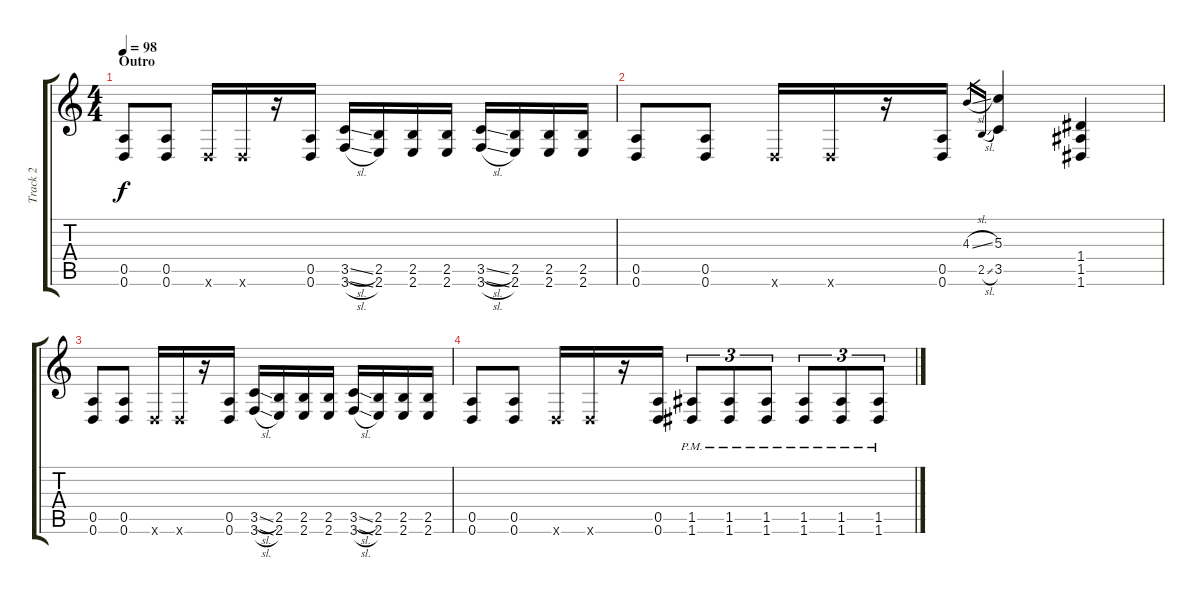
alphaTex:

\track ("Track 2" "Track 2") {instrument distortionguitar}
\staff {score tabs}
\tuning (E4 B3 G3 D3 A2 D2) {hide}
\ts (4 4)
\section ("" "Outro")
\tempo 98
\clef g2
\ks c
(0.5 0.6).8{dy f} (0.5 0.6).8 0.6{x}.16 0.6{x}.16 r.16 (0.5 0.6).16 (3.5{sl} 3.6{sl}).16 (2.5 2.6).16 (2.5 2.6).16 (2.5 2.6).16 (3.5{sl} 3.6{sl}).16 (2.5 2.6).16 (2.5 2.6).16 (2.5 2.6).16 |
(0.5 0.6).8 (0.5 0.6).8 0.6{x}.16 0.6{x}.16 r.16 (0.5 0.6).16 4.3{sl}.16{gr} 2.5{sl}.16{gr} (5.3 3.5).4 (1.4 1.5 1.6).4 |
(0.5 0.6).8 (0.5 0.6).8 0.6{x}.16 0.6{x}.16 r.16 (0.5 0.6).16 (3.5{sl} 3.6{sl}).16 (2.5 2.6).16 (2.5 2.6).16 (2.5 2.6).16 (3.5{sl} 3.6{sl}).16 (2.5 2.6).16 (2.5 2.6).16 (2.5 2.6).16 |
(0.5 0.6).8 (0.5 0.6).8 0.6{x}.16 0.6{x}.16 r.16 (0.5 0.6).16 (1.5{pm} 1.6{pm}).8{tu (3 2)} (1.5{pm} 1.6{pm}).8{tu (3 2)} (1.5{pm} 1.6{pm}).8{tu (3 2)} (1.5{pm} 1.6{pm}).8{tu (3 2)} (1.5{pm} 1.6{pm}).8{tu (3 2)} (1.5{pm} 1.6{pm}).8{tu (3 2)}
